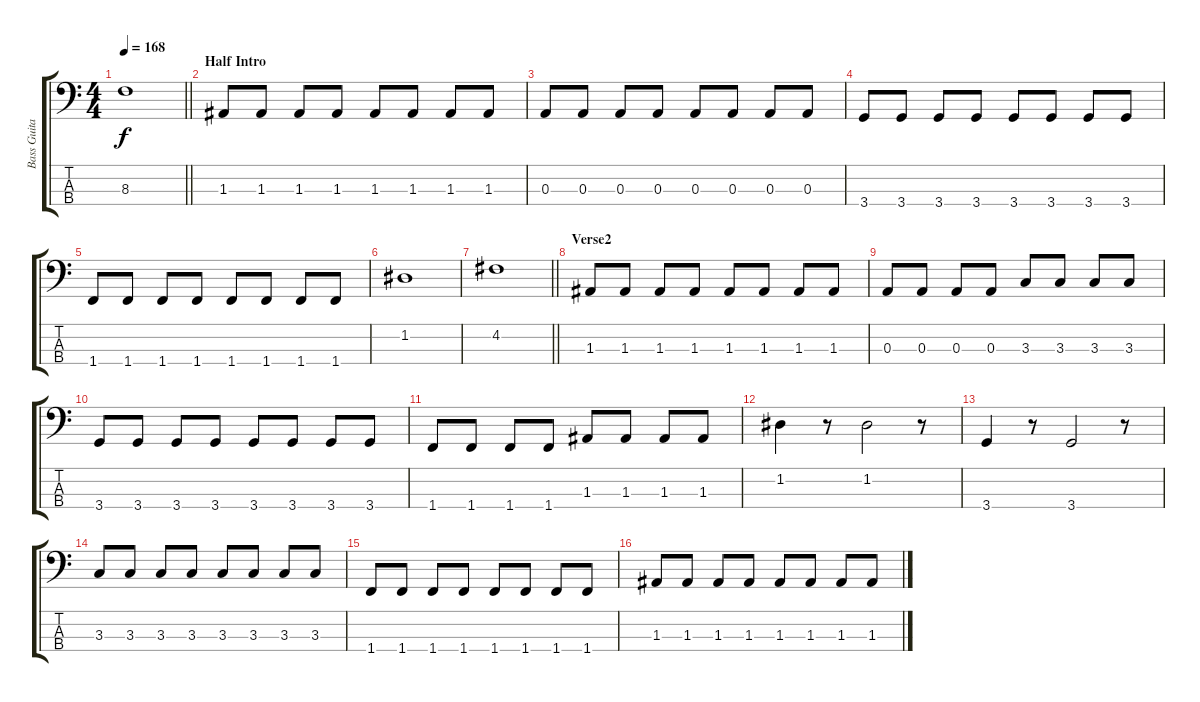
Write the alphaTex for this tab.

\track ("Bass Guitar" "Bass Guita") {instrument electricbassfinger}
\staff {score tabs}
\tuning (G2 D2 A1 E1) {hide}
\ts (4 4)
\tempo 168
\clef f4
\barLineRight lightlight
\ks c
8.3.1{dy f} |
\section ("" "Half Intro")
1.3.8 1.3.8 1.3.8 1.3.8 1.3.8 1.3.8 1.3.8 1.3.8 |
0.3.8 0.3.8 0.3.8 0.3.8 0.3.8 0.3.8 0.3.8 0.3.8 |
3.4.8 3.4.8 3.4.8 3.4.8 3.4.8 3.4.8 3.4.8 3.4.8 |
1.4.8 1.4.8 1.4.8 1.4.8 1.4.8 1.4.8 1.4.8 1.4.8 |
1.2.1 |
\barLineRight lightlight
4.2.1 |
\section ("" "Verse2")
1.3.8 1.3.8 1.3.8 1.3.8 1.3.8 1.3.8 1.3.8 1.3.8 |
0.3.8 0.3.8 0.3.8 0.3.8 3.3.8 3.3.8 3.3.8 3.3.8 |
3.4.8 3.4.8 3.4.8 3.4.8 3.4.8 3.4.8 3.4.8 3.4.8 |
1.4.8 1.4.8 1.4.8 1.4.8 1.3.8 1.3.8 1.3.8 1.3.8 |
1.2.4 r.8 1.2.2 r.8 |
3.4.4 r.8 3.4.2 r.8 |
3.3.8 3.3.8 3.3.8 3.3.8 3.3.8 3.3.8 3.3.8 3.3.8 |
1.4.8 1.4.8 1.4.8 1.4.8 1.4.8 1.4.8 1.4.8 1.4.8 |
1.3.8 1.3.8 1.3.8 1.3.8 1.3.8 1.3.8 1.3.8 1.3.8
